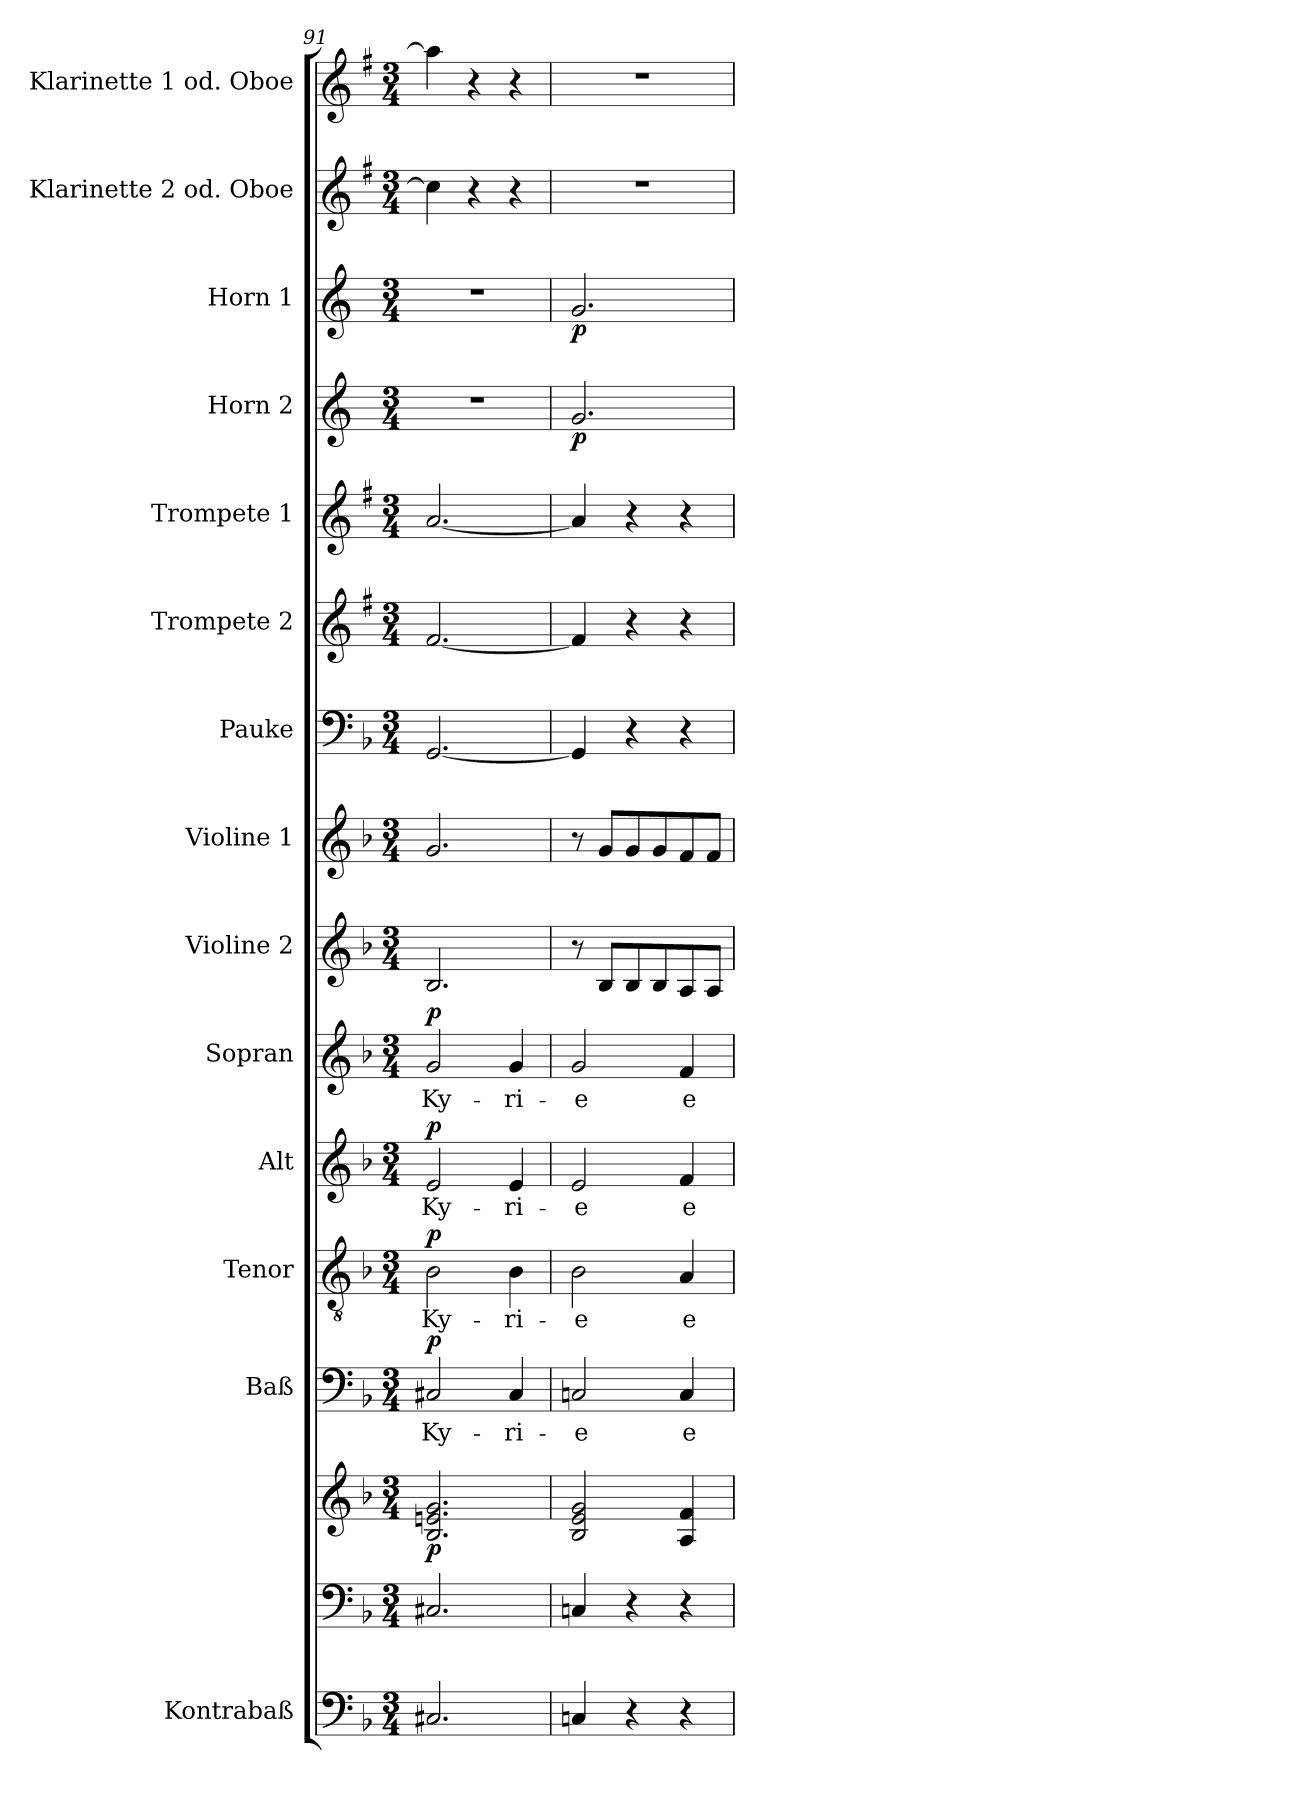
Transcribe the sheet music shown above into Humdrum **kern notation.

**kern	**kern	**kern	**dynam	**kern	**text	**dynam	**kern	**text	**dynam	**kern	**text	**dynam	**kern	**text	**dynam	**kern	**kern	**kern	**kern	**kern	**kern	**dynam	**kern	**dynam	**kern	**kern
*part15	*part14	*part14	*part14	*part13	*part13	*part13	*part12	*part12	*part12	*part11	*part11	*part11	*part10	*part10	*part10	*part9	*part8	*part7	*part6	*part5	*part4	*part4	*part3	*part3	*part2	*part1
*staff16	*staff15	*staff14	*staff14/15	*staff13	*staff13	*staff13	*staff12	*staff12	*staff12	*staff11	*staff11	*staff11	*staff10	*staff10	*staff10	*staff9	*staff8	*staff7	*staff6	*staff5	*staff4	*staff4	*staff3	*staff3	*staff2	*staff1
*I"Kontrabaß	*	*	*	*I"Baß	*	*	*I"Tenor	*	*	*I"Alt	*	*	*I"Sopran	*	*	*I"Violine 2	*I"Violine 1	*I"Pauke	*I"Trompete 2	*I"Trompete 1	*I"Horn 2	*	*I"Horn 1	*	*I"Klarinette 2 od. Oboe	*I"Klarinette 1 od. Oboe
*	*	*	*	*	*	*	*	*	*	*	*	*	*	*	*	*	*	*	*I'Tpt	*I'Tpt	*I'Hn	*	*I'Hn	*	*	*
!!LO:PB:g=z
*clefF4	*clefF4	*clefG2	*	*clefF4	*	*	*clefGv2	*	*	*clefG2	*	*	*clefG2	*	*	*clefG2	*clefG2	*clefF4	*clefG2	*clefG2	*clefG2	*	*clefG2	*	*clefG2	*clefG2
*ITrd7c12	*	*	*	*	*	*	*	*	*	*	*	*	*	*	*	*	*	*	*ITrd1c2	*ITrd1c2	*ITrd4c7	*	*ITrd4c7	*	*ITrd1c2	*ITrd1c2
*k[b-]	*k[b-]	*k[b-]	*	*k[b-]	*	*	*k[b-]	*	*	*k[b-]	*	*	*k[b-]	*	*	*k[b-]	*k[b-]	*k[b-]	*k[b-]	*k[b-]	*k[b-]	*	*k[b-]	*	*k[b-]	*k[b-]
*F:	*F:	*F:	*	*F:	*	*	*F:	*	*	*F:	*	*	*F:	*	*	*F:	*F:	*F:	*F:	*F:	*F:	*	*F:	*	*F:	*F:
*M3/4	*M3/4	*M3/4	*	*M3/4	*	*	*M3/4	*	*	*M3/4	*	*	*M3/4	*	*	*M3/4	*M3/4	*M3/4	*M3/4	*M3/4	*M3/4	*	*M3/4	*	*M3/4	*M3/4
=91	=91	=91	=91	=91	=91	=91	=91	=91	=91	=91	=91	=91	=91	=91	=91	=91	=91	=91	=91	=91	=91	=91	=91	=91	=91	=91
!	!	!	!LO:DY:b	!	!LO:LY:b	!LO:DY:a	!	!LO:LY:b	!LO:DY:a	!	!LO:LY:b	!LO:DY:a	!	!LO:LY:b	!LO:DY:a	!	!	!	!	!	!	!	!	!	!	!
2.CC#X/	2.C#X/	2.B-/ 2.en/ 2.g/	p	2C#X/	Ky-	p	2B-\	Ky-	p	2e/	Ky-	p	2g/	Ky-	p	2.B-/	2.g/	[2.GG/	[2.e/	[2.g/	2.r	.	2.r	.	4b-\]	4gg\]
.	.	.	.	.	.	.	.	.	.	.	.	.	.	.	.	.	.	.	.	.	.	.	.	.	4r	4r
!	!	!	!	!	!LO:LY:b	!	!	!LO:LY:b	!	!	!LO:LY:b	!	!	!LO:LY:b	!	!	!	!	!	!	!	!	!	!	!	!
.	.	.	.	4C#/	-ri-	.	4B-\	-ri-	.	4e/	-ri-	.	4g/	-ri-	.	.	.	.	.	.	.	.	.	.	4r	4r
=92	=92	=92	=92	=92	=92	=92	=92	=92	=92	=92	=92	=92	=92	=92	=92	=92	=92	=92	=92	=92	=92	=92	=92	=92	=92	=92
!	!	!	!	!	!LO:LY:b	!	!	!LO:LY:b	!	!	!LO:LY:b	!	!	!LO:LY:b	!	!	!	!	!	!	!	!LO:DY:b	!	!LO:DY:b	!	!
4CCn/	4Cn/	2B-/ 2e/ 2g/	.	2Cn/	-e	.	2B-\	-e	.	2e/	-e	.	2g/	-e	.	8r	8r	4GG/]	4e/]	4g/]	2.c/	p	2.c/	p	2.r	2.r
.	.	.	.	.	.	.	.	.	.	.	.	.	.	.	.	8B-/L	8g/L	.	.	.	.	.	.	.	.	.
4r	4r	.	.	.	.	.	.	.	.	.	.	.	.	.	.	8B-/	8g/	4r	4r	4r	.	.	.	.	.	.
.	.	.	.	.	.	.	.	.	.	.	.	.	.	.	.	8B-/	8g/	.	.	.	.	.	.	.	.	.
!	!	!	!	!	!LO:LY:b	!	!	!LO:LY:b	!	!	!LO:LY:b	!	!	!LO:LY:b	!	!	!	!	!	!	!	!	!	!	!	!
4r	4r	4A/ 4f/	.	4C/	e-	.	4A/	e-	.	4f/	e-	.	4f/	e-	.	8A/	8f/	4r	4r	4r	.	.	.	.	.	.
.	.	.	.	.	.	.	.	.	.	.	.	.	.	.	.	8A/J	8f/J	.	.	.	.	.	.	.	.	.
=	=	=	=	=	=	=	=	=	=	=	=	=	=	=	=	=	=	=	=	=	=	=	=	=	=	=
*-	*-	*-	*-	*-	*-	*-	*-	*-	*-	*-	*-	*-	*-	*-	*-	*-	*-	*-	*-	*-	*-	*-	*-	*-	*-	*-
